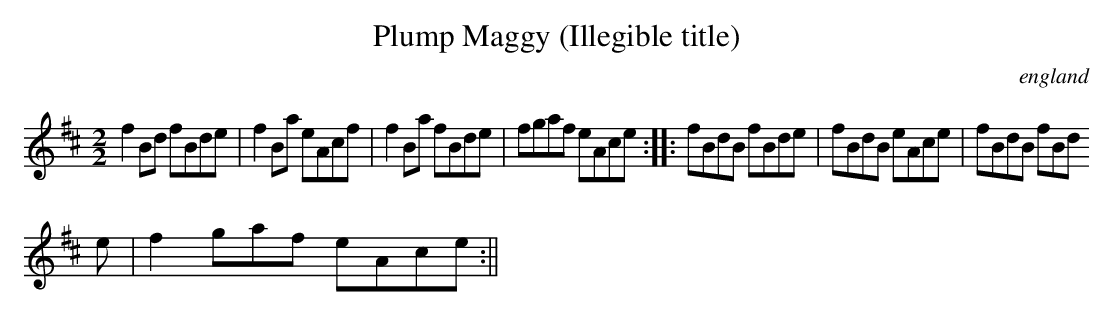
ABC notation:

X:1
T:Plump Maggy (Illegible title)
O:england
M:2/2
L:1/8
K:D major
f2Bd fBde|f2Ba eAcf|f2Ba  fBde|fgaf eAce:||:fBdB fBde|fBdB eAce|fBdB fBd
e|f2gaf eAce:||
